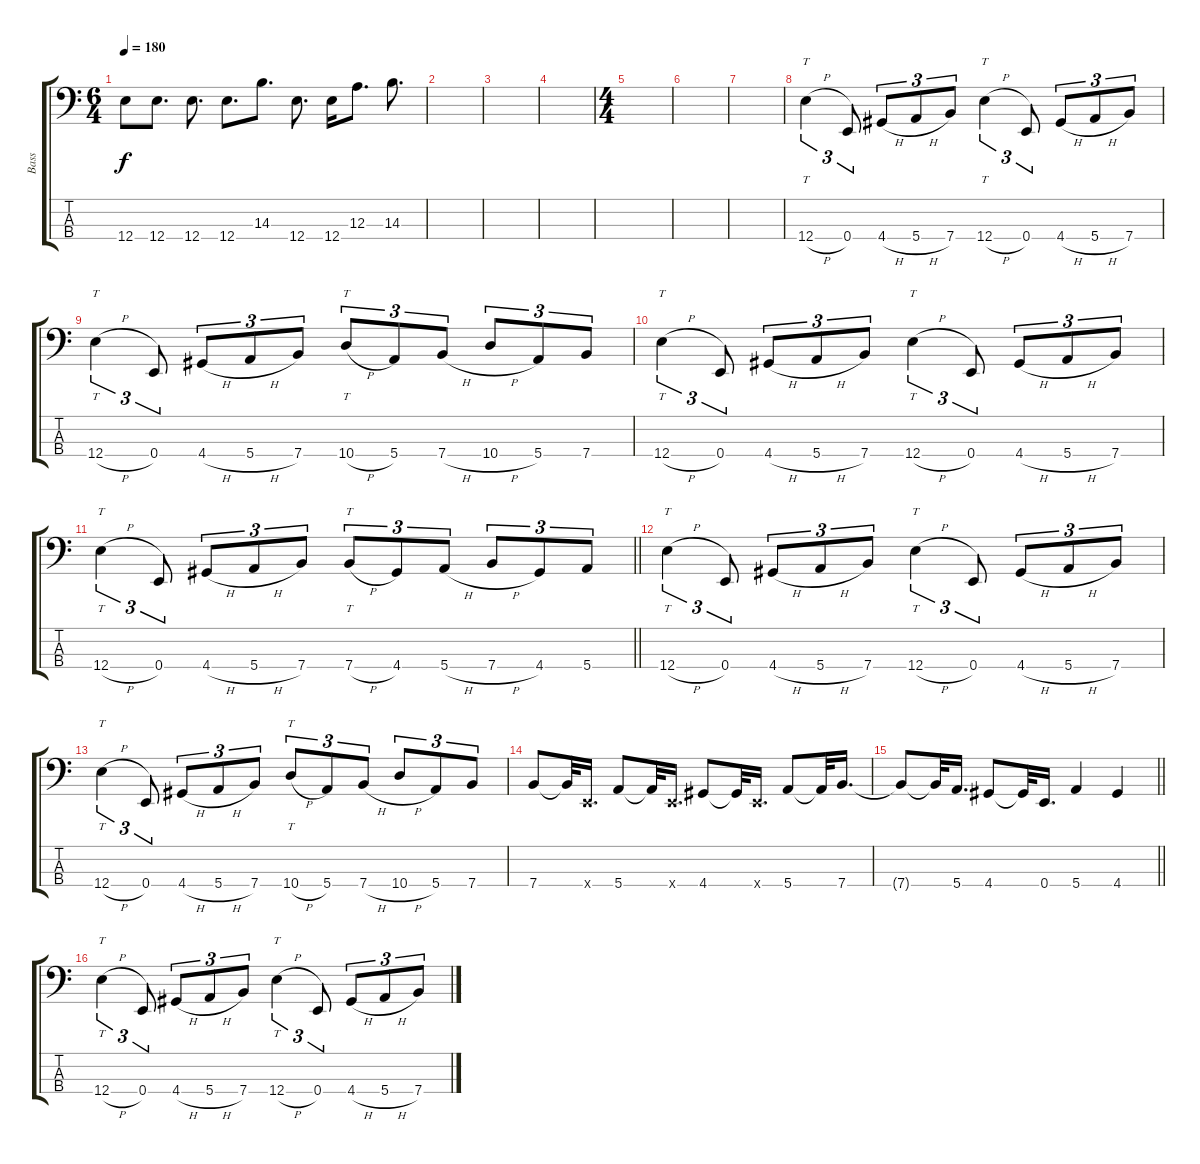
\track ("Bass" "Bass") {instrument slapbass2}
\staff {score tabs}
\tuning (G2 D2 A1 E1) {hide}
\ts (6 4)
\tempo 180
\clef f4
\ks c
12.4.8{dy f} 12.4.8{d} 12.4.8{d} 12.4.8{d} 14.3.8{d} 12.4.8{d} 12.4.16 12.3.8{d} 14.3.8{d} |
|
|
|
\ts (4 4)
|
|
|
12.4{h}.4{tt tu (3 2)} 0.4.8{tu (3 2)} 4.4{h}.8{tu (3 2)} 5.4{h}.8{tu (3 2)} 7.4.8{tu (3 2)} 12.4{h}.4{tt tu (3 2)} 0.4.8{tu (3 2)} 4.4{h}.8{tu (3 2)} 5.4{h}.8{tu (3 2)} 7.4.8{tu (3 2)} |
12.4{h}.4{tt tu (3 2)} 0.4.8{tu (3 2)} 4.4{h}.8{tu (3 2)} 5.4{h}.8{tu (3 2)} 7.4.8{tu (3 2)} 10.4{h}.8{tt tu (3 2)} 5.4.8{tu (3 2)} 7.4{h}.8{tu (3 2)} 10.4{h}.8{tu (3 2)} 5.4.8{tu (3 2)} 7.4.8{tu (3 2)} |
12.4{h}.4{tt tu (3 2)} 0.4.8{tu (3 2)} 4.4{h}.8{tu (3 2)} 5.4{h}.8{tu (3 2)} 7.4.8{tu (3 2)} 12.4{h}.4{tt tu (3 2)} 0.4.8{tu (3 2)} 4.4{h}.8{tu (3 2)} 5.4{h}.8{tu (3 2)} 7.4.8{tu (3 2)} |
\barLineRight lightlight
12.4{h}.4{tt tu (3 2)} 0.4.8{tu (3 2)} 4.4{h}.8{tu (3 2)} 5.4{h}.8{tu (3 2)} 7.4.8{tu (3 2)} 7.4{h}.8{tt tu (3 2)} 4.4.8{tu (3 2)} 5.4{h}.8{tu (3 2)} 7.4{h}.8{tu (3 2)} 4.4.8{tu (3 2)} 5.4.8{tu (3 2)} |
12.4{h}.4{tt tu (3 2)} 0.4.8{tu (3 2)} 4.4{h}.8{tu (3 2)} 5.4{h}.8{tu (3 2)} 7.4.8{tu (3 2)} 12.4{h}.4{tt tu (3 2)} 0.4.8{tu (3 2)} 4.4{h}.8{tu (3 2)} 5.4{h}.8{tu (3 2)} 7.4.8{tu (3 2)} |
12.4{h}.4{tt tu (3 2)} 0.4.8{tu (3 2)} 4.4{h}.8{tu (3 2)} 5.4{h}.8{tu (3 2)} 7.4.8{tu (3 2)} 10.4{h}.8{tt tu (3 2)} 5.4.8{tu (3 2)} 7.4{h}.8{tu (3 2)} 10.4{h}.8{tu (3 2)} 5.4.8{tu (3 2)} 7.4.8{tu (3 2)} |
7.4.8 7.4{t}.32 0.4{x}.16{d} 5.4.8 5.4{t}.32 0.4{x}.16{d} 4.4.8 4.4{t}.32 0.4{x}.16{d} 5.4.8 5.4{t}.32 7.4.16{d} |
\barLineRight lightlight
7.4{t}.8 7.4{t}.32 5.4.16{d} 4.4.8 4.4{t}.32 0.4.16{d} 5.4.4 4.4.4 |
12.4{h}.4{tt tu (3 2)} 0.4.8{tu (3 2)} 4.4{h}.8{tu (3 2)} 5.4{h}.8{tu (3 2)} 7.4.8{tu (3 2)} 12.4{h}.4{tt tu (3 2)} 0.4.8{tu (3 2)} 4.4{h}.8{tu (3 2)} 5.4{h}.8{tu (3 2)} 7.4.8{tu (3 2)}
